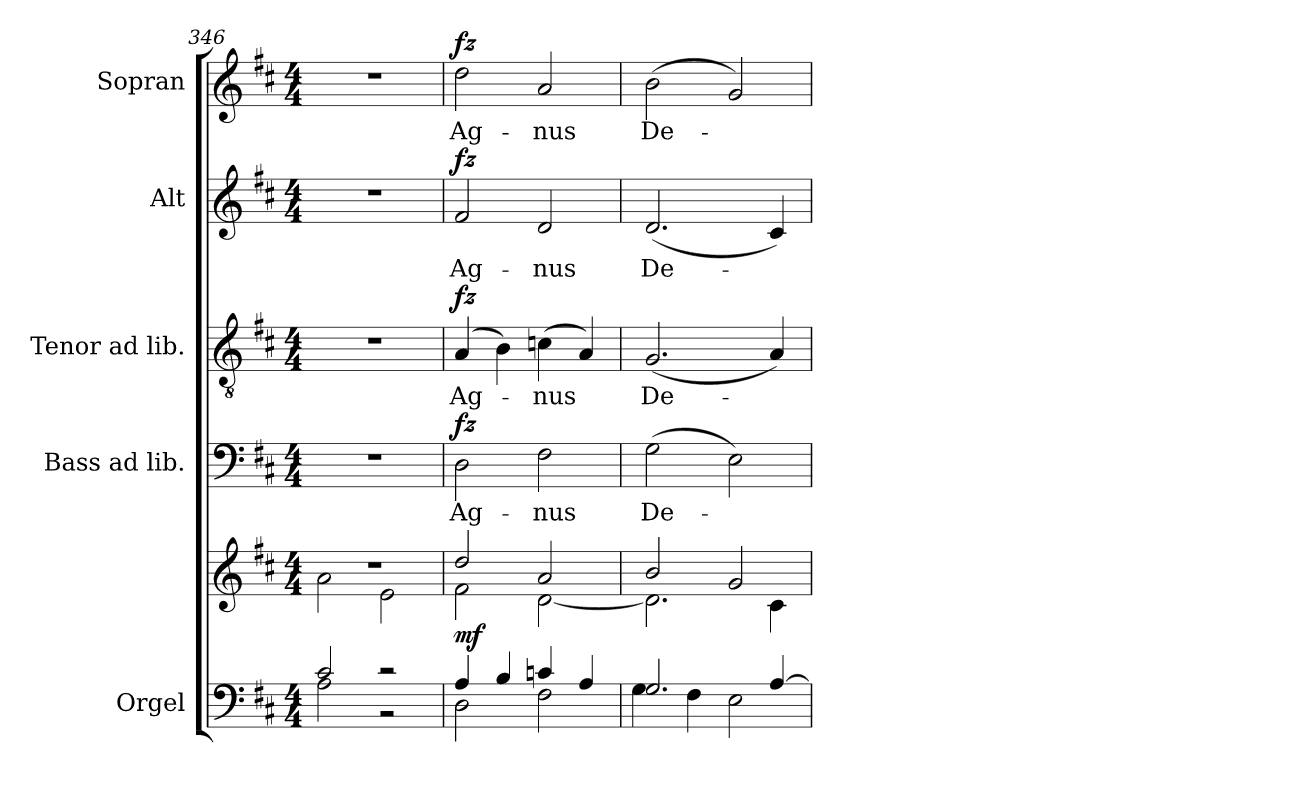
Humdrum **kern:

**kern	**kern	**dynam	**kern	**text	**dynam	**kern	**text	**dynam	**kern	**text	**dynam	**kern	**text	**dynam
*part5	*part5	*part5	*part4	*part4	*part4	*part3	*part3	*part3	*part2	*part2	*part2	*part1	*part1	*part1
*staff6	*staff5	*staff5/6	*staff4	*staff4	*staff4	*staff3	*staff3	*staff3	*staff2	*staff2	*staff2	*staff1	*staff1	*staff1
*I"Orgel	*	*	*I"Bass ad lib.	*	*	*I"Tenor ad lib.	*	*	*I"Alt	*	*	*I"Sopran	*	*
*I'Org.	*	*	*I'B.	*	*	*I'T.	*	*	*I'A.	*	*	*I'S.	*	*
*clefF4	*clefG2	*	*clefF4	*	*	*clefGv2	*	*	*clefG2	*	*	*clefG2	*	*
*k[f#c#]	*k[f#c#]	*	*k[f#c#]	*	*	*k[f#c#]	*	*	*k[f#c#]	*	*	*k[f#c#]	*	*
*D:	*D:	*	*D:	*	*	*D:	*	*	*D:	*	*	*D:	*	*
*M4/4	*M4/4	*	*M4/4	*	*	*M4/4	*	*	*M4/4	*	*	*M4/4	*	*
=346	=346	=346	=346	=346	=346	=346	=346	=346	=346	=346	=346	=346	=346	=346
*^	*^	*	*	*	*	*	*	*	*	*	*	*	*	*
2c#/	2A\	1rdd	2a\	.	1r	.	.	1r	.	.	1r	.	.	1r	.	.
2r	2r	.	2e\	.	.	.	.	.	.	.	.	.	.	.	.	.
!!LO:LB:g=z
=347	=347	=347	=347	=347	=347	=347	=347	=347	=347	=347	=347	=347	=347	=347	=347	=347
!	!	!	!	!LO:DY:b	!	!LO:LY:b	!LO:DY:a	!	!LO:LY:b	!LO:DY:a	!	!LO:LY:b	!LO:DY:a	!	!LO:LY:b	!LO:DY:a
4A/	2D\	2dd/	2f#\	mf	2D\	Ag-	fz	(4A/	Ag-	fz	2f#/	Ag-	fz	2dd\	Ag-	fz
4B/	.	.	.	.	.	.	.	4B\)	.	.	.	.	.	.	.	.
!	!	!	!	!	!	!LO:LY:b	!	!	!LO:LY:b	!	!	!LO:LY:b	!	!	!LO:LY:b	!
4cn/	2F#\	2a/	[<2d\	.	2F#\	-nus	.	(>4cn\	-nus	.	2d/	-nus	.	2a/	-nus	.
4A/	.	.	.	.	.	.	.	4A/)	.	.	.	.	.	.	.	.
=348	=348	=348	=348	=348	=348	=348	=348	=348	=348	=348	=348	=348	=348	=348	=348	=348
!	!	!	!	!	!	!LO:LY:b	!	!	!LO:LY:b	!	!	!LO:LY:b	!	!	!LO:LY:b	!
2.G/	4G\	2b/	2.d\]	.	(>2G\	De-	.	(<2.G/	De-	.	(<2.d/	De-	.	(>2b\	De-	.
.	4F#\	.	.	.	.	.	.	.	.	.	.	.	.	.	.	.
.	2E\	2g/	.	.	2E\)	.	.	.	.	.	.	.	.	2g/)	.	.
[>4A/	.	.	4c#\	.	.	.	.	4A/)	.	.	4c#/)	.	.	.	.	.
*v	*v	*	*	*	*	*	*	*	*	*	*	*	*	*	*	*
*	*v	*v	*	*	*	*	*	*	*	*	*	*	*	*	*
=	=	=	=	=	=	=	=	=	=	=	=	=	=	=
*-	*-	*-	*-	*-	*-	*-	*-	*-	*-	*-	*-	*-	*-	*-
